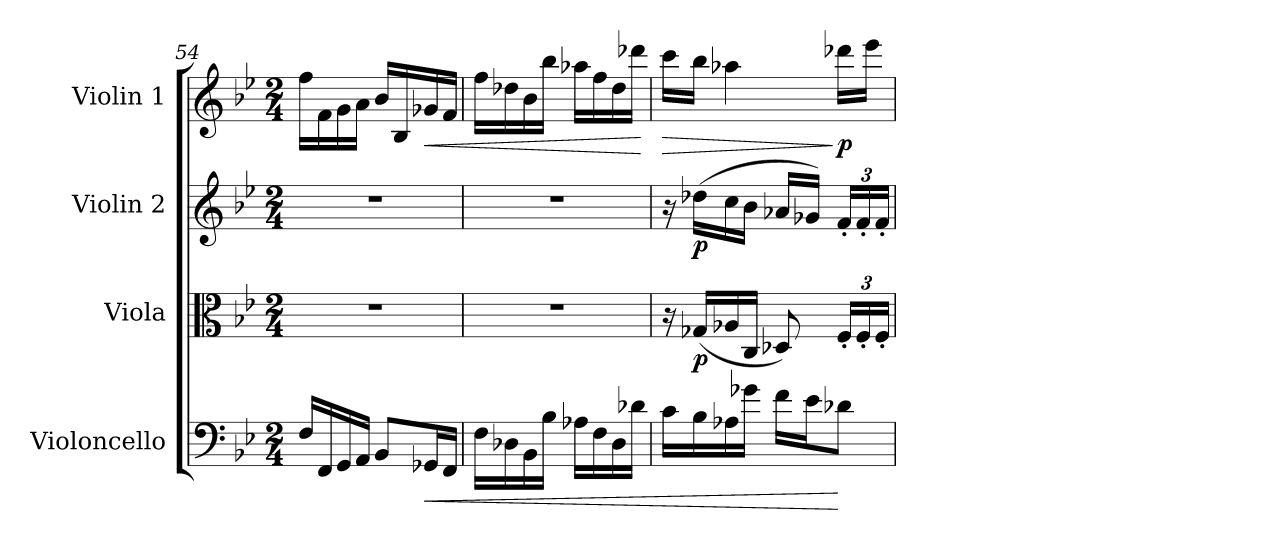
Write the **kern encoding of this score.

**kern	**dynam	**kern	**dynam	**kern	**dynam	**kern	**dynam
*part4	*part4	*part3	*part3	*part2	*part2	*part1	*part1
*staff4	*staff4	*staff3	*staff3	*staff2	*staff2	*staff1	*staff1
*I"Violoncello	*	*I"Viola	*	*I"Violin 2	*	*I"Violin 1	*
*I'Vc	*	*I'Vla	*	*I'Vln	*	*I'Vln	*
*clefF4	*	*clefC3	*	*clefG2	*	*clefG2	*
*k[b-e-]	*	*k[b-e-]	*	*k[b-e-]	*	*k[b-e-]	*
*M2/4	*	*M2/4	*	*M2/4	*	*M2/4	*
=54	=54	=54	=54	=54	=54	=54	=54
16F/LL	.	2r	.	2r	.	16ff\LL	.
16FF/	.	.	.	.	.	16f\	.
16GG/	.	.	.	.	.	16g\	.
16AA/JJ	.	.	.	.	.	16a\JJ	.
8BB-/L	.	.	.	.	.	16b-/LL	.
.	.	.	.	.	.	16B-/	.
!	!LO:HP:b	!	!	!	!	!	!LO:HP:b
16GG-X/L	<	.	.	.	.	16g-X/	<
16FF/JJ	.	.	.	.	.	16f/JJ	.
=55	=55	=55	=55	=55	=55	=55	=55
16F\LL	.	2r	.	2r	.	16ff\LL	.
16D-X\	.	.	.	.	.	16dd-X\	.
16BB-\	.	.	.	.	.	16b-\	.
16B-\JJ	.	.	.	.	.	16bb-\JJ	.
16A-X\LL	.	.	.	.	.	16aa-X\LL	.
16F\	.	.	.	.	.	16ff\	.
16D-\	.	.	.	.	.	16dd-\	.
16d-X\JJ	.	.	.	.	.	16ddd-X\JJ	.
.	.	.	.	.	.	.	[
=56	=56	=56	=56	=56	=56	=56	=56
!	!	!	!	!	!	!	!LO:HP:b
16c\LL	.	16r	.	16r	.	16ccc\LL	>
!	!	!	!LO:DY:b	!	!LO:DY:b	!	!
16B-\	.	(16G-X/LL	p	(16dd-X\LL	p	16bb-\JJ	.
16A-X\	.	16A-X/	.	16cc\	.	4aa-X\	.
16g-X\JJ	.	16C/JJ	.	16b-\JJ	.	.	.
16f\LL	.	8D-X/)	.	16a-X/LL	.	.	.
16e-\J	.	.	.	16g-X/JJ)	.	.	.
*	*	*Xbrackettup	*	*Xbrackettup	*	*	*
!	!	!	!	!	!	!	!LO:DY:n=1:b
8d-X\J	[	24F'/LL	.	24f'/LL	.	16ddd-X\LL	] p
.	.	24F'/	.	24f'/	.	.	.
.	.	.	.	.	.	16eee-\JJ	.
.	.	24F'/JJ	.	24f'/JJ	.	.	.
=	=	=	=	=	=	=	=
*-	*-	*-	*-	*-	*-	*-	*-
